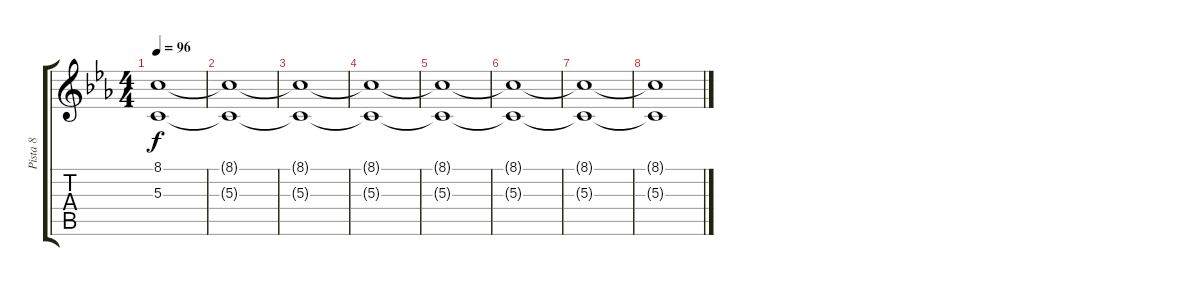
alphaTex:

\track ("Pista 8" "Pista 8") {instrument stringensemble1}
\staff {score tabs}
\tuning (E4 B3 G3 D3 A2 E2) {hide}
\ts (4 4)
\tempo 96
\clef g2
\ks eb
(8.1{t} 5.3{t}).1{dy f} |
(8.1{t} 5.3{t}).1 |
(8.1{t} 5.3{t}).1 |
(8.1{t} 5.3{t}).1 |
(8.1{t} 5.3{t}).1 |
(8.1{t} 5.3{t}).1 |
(8.1{t} 5.3{t}).1 |
(8.1{t} 5.3{t}).1
